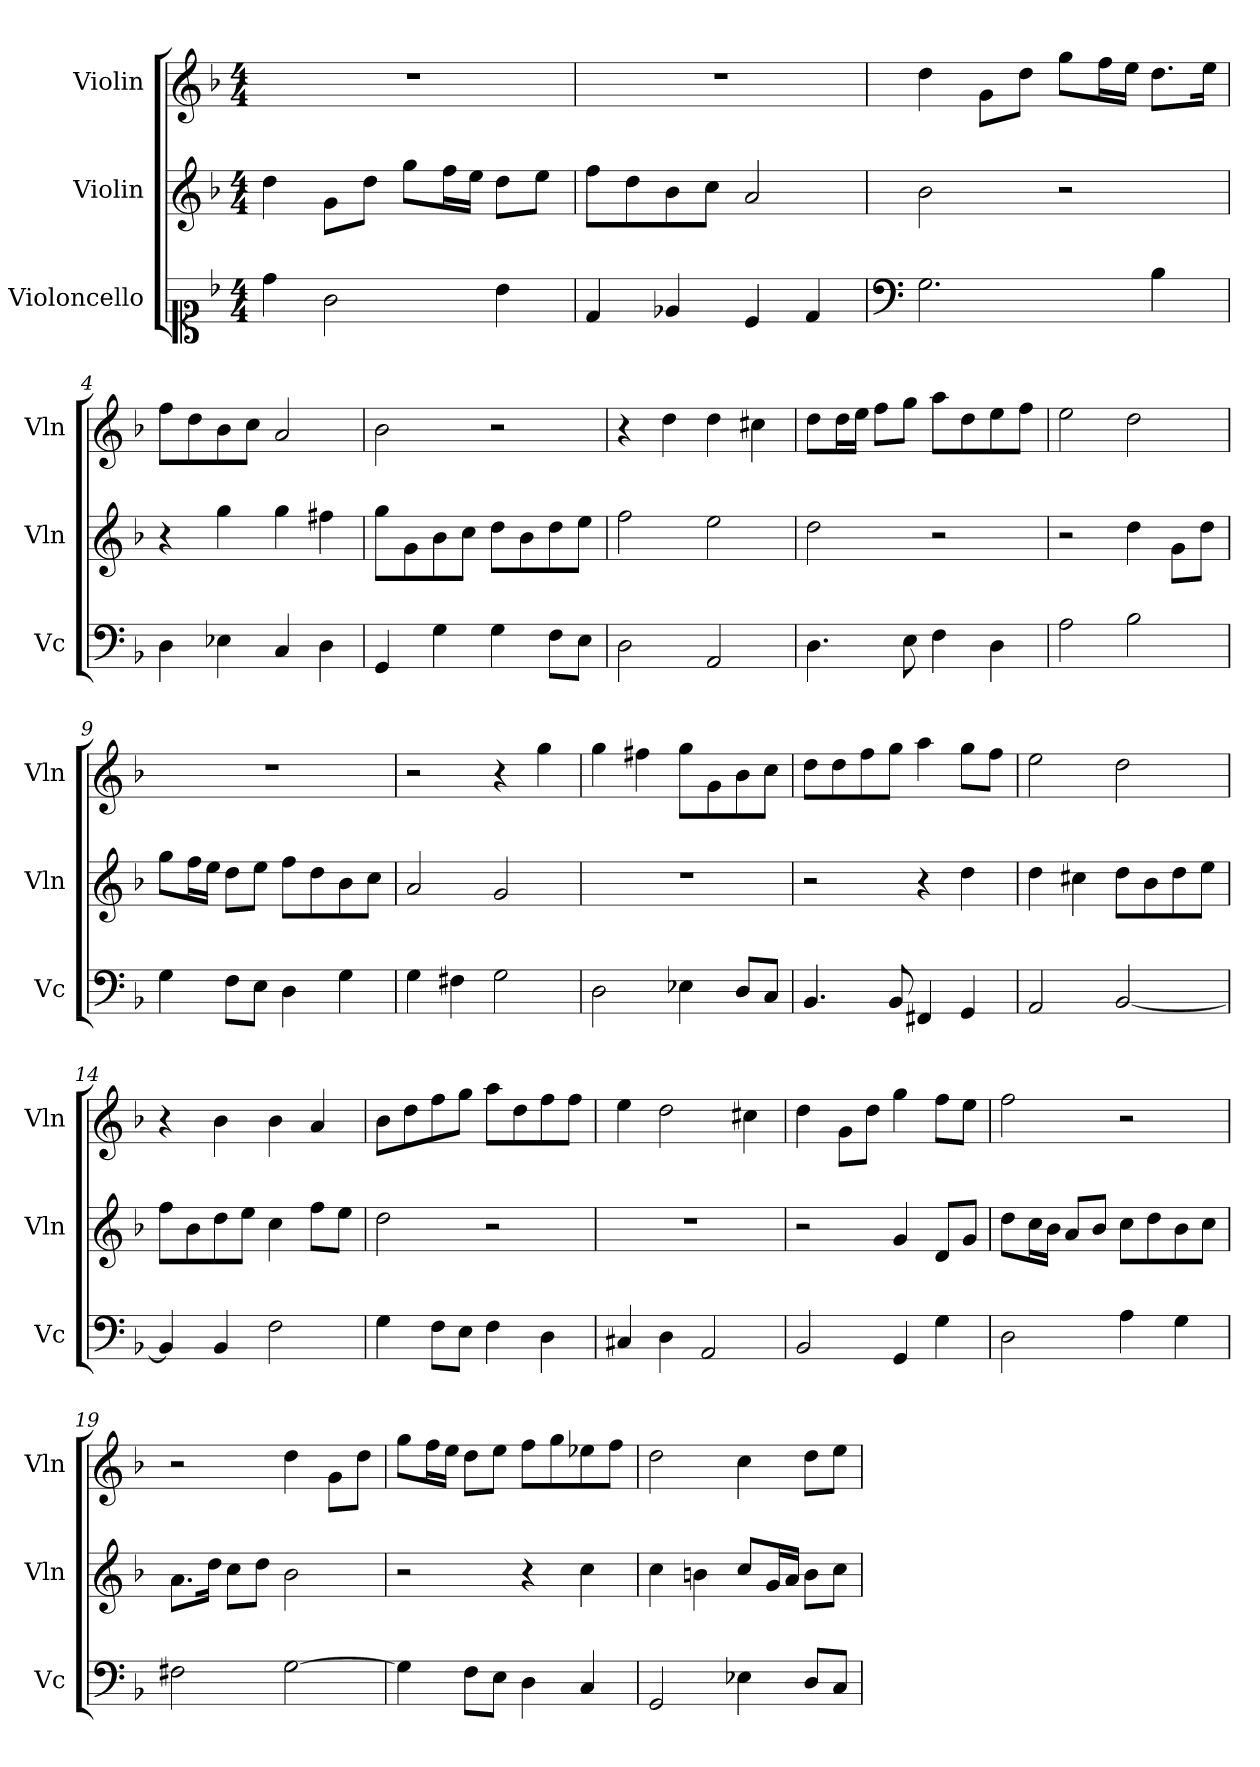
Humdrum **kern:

**kern	**kern	**kern
*part3	*part2	*part1
*staff3	*staff2	*staff1
*I"Violoncello	*I"Violin	*I"Violin
*I'Vc	*I'Vln	*I'Vln
*clefC1	*clefG2	*clefG2
*k[b-]	*k[b-]	*k[b-]
*M4/4	*M4/4	*M4/4
*MM120	*MM120	*MM120
=1	=1	=1
4dd\	4dd\	1r
2g\	8g\L	.
.	8dd\J	.
.	8gg\L	.
.	16ff\L	.
.	16ee\JJ	.
4b-\	8dd\L	.
.	8ee\J	.
=2	=2	=2
4d/	8ff\L	1r
.	8dd\	.
4e-X/	8b-\	.
.	8cc\J	.
4c/	2a/	.
4d/	.	.
=3	=3	=3
*clefF4	*	*
2.G\	2b-\	4dd\
.	.	8g\L
.	.	8dd\J
.	2r	8gg\L
.	.	16ff\L
.	.	16ee\JJ
4B-\	.	8.dd\L
.	.	16ee\Jk
=4	=4	=4
4D\	4r	8ff\L
.	.	8dd\
4E-X\	4gg\	8b-\
.	.	8cc\J
4C/	4gg\	2a/
4D\	4ff#X\	.
=5	=5	=5
4GG/	8gg\L	2b-\
.	8g\	.
4G\	8b-\	.
.	8cc\J	.
4G\	8dd\L	2r
.	8b-\	.
8F\L	8dd\	.
8E\J	8ee\J	.
=6	=6	=6
2D\	2ff\	4r
.	.	4dd\
2AA/	2ee\	4dd\
.	.	4cc#X\
=7	=7	=7
4.D\	2dd\	8dd\L
.	.	16dd\L
.	.	16ee\JJ
.	.	8ff\L
8E\	.	8gg\J
4F\	2r	8aa\L
.	.	8dd\
4D\	.	8ee\
.	.	8ff\J
=8	=8	=8
2A\	2r	2ee\
2B-\	4dd\	2dd\
.	8g\L	.
.	8dd\J	.
=9	=9	=9
4G\	8gg\L	1r
.	16ff\L	.
.	16ee\JJ	.
8F\L	8dd\L	.
8E\J	8ee\J	.
4D\	8ff\L	.
.	8dd\	.
4G\	8b-\	.
.	8cc\J	.
=10	=10	=10
4G\	2a/	2r
4F#X\	.	.
2G\	2g/	4r
.	.	4gg\
=11	=11	=11
2D\	1r	4gg\
.	.	4ff#X\
4E-X\	.	8gg\L
.	.	8g\
8D/L	.	8b-\
8C/J	.	8cc\J
=12	=12	=12
4.BB-/	2r	8dd\L
.	.	8dd\
.	.	8ff\
8BB-/	.	8gg\J
4FF#X/	4r	4aa\
4GG/	4dd\	8gg\L
.	.	8ff\J
=13	=13	=13
2AA/	4dd\	2ee\
.	4cc#X\	.
[2BB-/	8dd\L	2dd\
.	8b-\	.
.	8dd\	.
.	8ee\J	.
=14	=14	=14
4BB-/]	8ff\L	4r
.	8b-\	.
4BB-/	8dd\	4b-\
.	8ee\J	.
2F\	4cc\	4b-\
.	8ff\L	4a/
.	8ee\J	.
=15	=15	=15
4G\	2dd\	8b-\L
.	.	8dd\
8F\L	.	8ff\
8E\J	.	8gg\J
4F\	2r	8aa\L
.	.	8dd\
4D\	.	8ff\
.	.	8ff\J
=16	=16	=16
4C#X/	1r	4ee\
4D\	.	2dd\
2AA/	.	.
.	.	4cc#X\
=17	=17	=17
2BB-/	2r	4dd\
.	.	8g\L
.	.	8dd\J
4GG/	4g/	4gg\
4G\	8d/L	8ff\L
.	8g/J	8ee\J
=18	=18	=18
2D\	8dd\L	2ff\
.	16cc\L	.
.	16b-\JJ	.
.	8a/L	.
.	8b-/J	.
4A\	8cc\L	2r
.	8dd\	.
4G\	8b-\	.
.	8cc\J	.
=19	=19	=19
2F#X\	8.a\L	2r
.	16dd\Jk	.
.	8cc\L	.
.	8dd\J	.
[2G\	2b-\	4dd\
.	.	8g\L
.	.	8dd\J
=20	=20	=20
4G\]	2r	8gg\L
.	.	16ff\L
.	.	16ee\JJ
8F\L	.	8dd\L
8E\J	.	8ee\J
4D\	4r	8ff\L
.	.	8gg\
4C/	4cc\	8ee-X\
.	.	8ff\J
=21	=21	=21
2GG/	4cc\	2dd\
.	4bn\	.
4E-X\	8cc/L	4cc\
.	16g/L	.
.	16a/JJ	.
8D/L	8b\L	8dd\L
8C/J	8cc\J	8ee\J
=	=	=
*-	*-	*-
